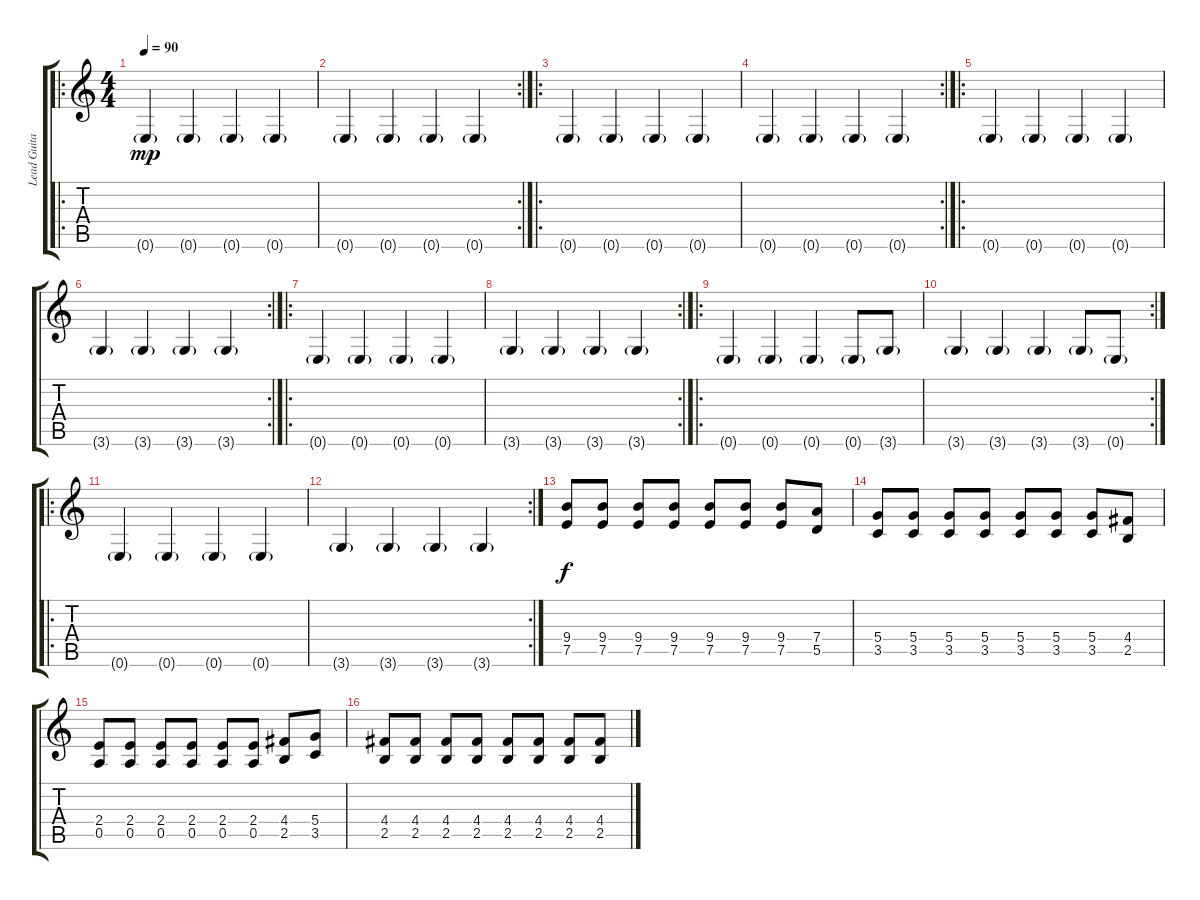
\track ("Lead Guitar I" "Lead Guita") {instrument overdrivenguitar}
\staff {score tabs}
\tuning (E4 B3 G3 D3 A2 E2) {hide}
\ro
\ts (4 4)
\tempo 90
\clef g2
\ks c
0.6{g}.4{dy mp instrument overdrivenguitar} 0.6{g}.4 0.6{g}.4 0.6{g}.4 |
\rc 2
0.6{g}.4 0.6{g}.4 0.6{g}.4 0.6{g}.4 |
\ro
0.6{g}.4 0.6{g}.4 0.6{g}.4 0.6{g}.4 |
\rc 2
0.6{g}.4 0.6{g}.4 0.6{g}.4 0.6{g}.4 |
\ro
0.6{g}.4 0.6{g}.4 0.6{g}.4 0.6{g}.4 |
\rc 2
3.6{g}.4 3.6{g}.4 3.6{g}.4 3.6{g}.4 |
\ro
0.6{g}.4 0.6{g}.4 0.6{g}.4 0.6{g}.4 |
\rc 2
3.6{g}.4 3.6{g}.4 3.6{g}.4 3.6{g}.4 |
\ro
0.6{g}.4 0.6{g}.4 0.6{g}.4 0.6{g}.8 3.6{g}.8 |
\rc 2
3.6{g}.4 3.6{g}.4 3.6{g}.4 3.6{g}.8 0.6{g}.8 |
\ro
0.6{g}.4 0.6{g}.4 0.6{g}.4 0.6{g}.4 |
\rc 2
3.6{g}.4 3.6{g}.4 3.6{g}.4 3.6{g}.4 |
(9.4 7.5).8{dy f} (9.4 7.5).8 (9.4 7.5).8 (9.4 7.5).8 (9.4 7.5).8 (9.4 7.5).8 (9.4 7.5).8 (7.4 5.5).8 |
(5.4 3.5).8 (5.4 3.5).8 (5.4 3.5).8 (5.4 3.5).8 (5.4 3.5).8 (5.4 3.5).8 (5.4 3.5).8 (4.4 2.5).8 |
(2.4 0.5).8 (2.4 0.5).8 (2.4 0.5).8 (2.4 0.5).8 (2.4 0.5).8 (2.4 0.5).8 (4.4 2.5).8 (5.4 3.5).8 |
(4.4 2.5).8 (4.4 2.5).8 (4.4 2.5).8 (4.4 2.5).8 (4.4 2.5).8 (4.4 2.5).8 (4.4 2.5).8 (4.4{ss} 2.5{ss}).8
